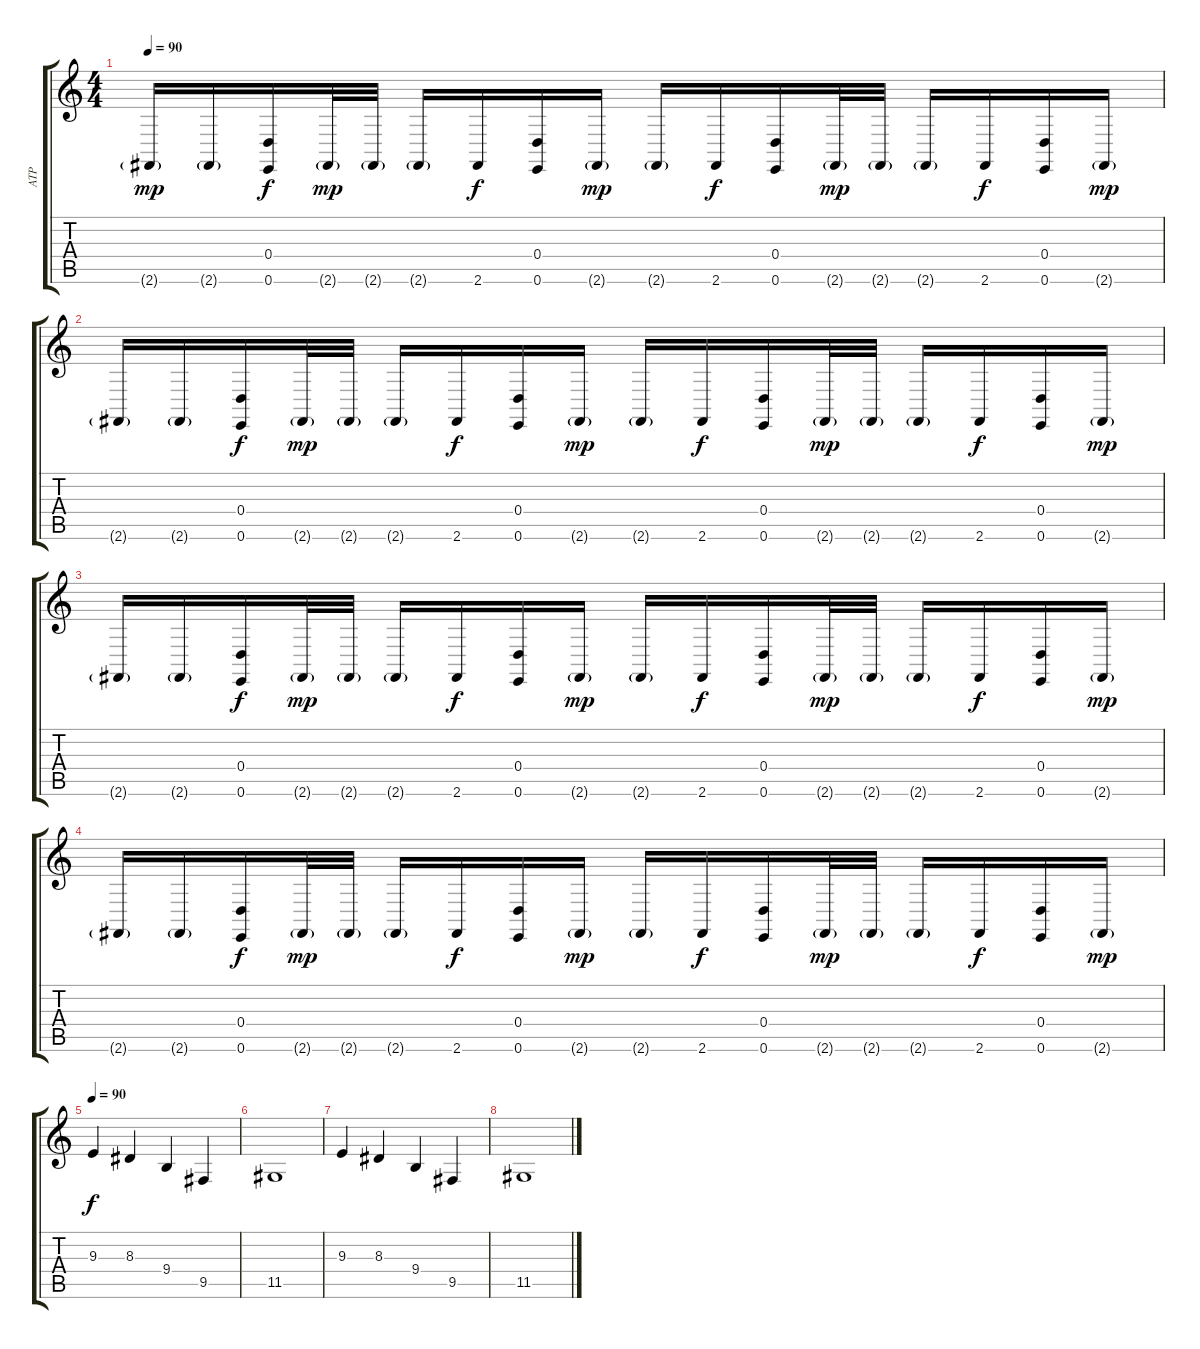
\track ("ATP" "ATP") {instrument gunshot}
\staff {score tabs}
\tuning (E4 B3 G3 D3 A2 E2) {hide}
\ts (4 4)
\tempo 90
\clef g2
\ks c
2.6{g}.16{dy mp} 2.6{g}.16 (0.4 0.6).16{dy f} 2.6{g}.32{dy mp} 2.6{g}.32 2.6{g}.16 2.6.16{dy f} (0.4 0.6).16 2.6{g}.16{dy mp} 2.6{g}.16 2.6.16{dy f} (0.4 0.6).16 2.6{g}.32{dy mp} 2.6{g}.32 2.6{g}.16 2.6.16{dy f} (0.4 0.6).16 2.6{g}.16{dy mp} |
2.6{g}.16 2.6{g}.16 (0.4 0.6).16{dy f} 2.6{g}.32{dy mp} 2.6{g}.32 2.6{g}.16 2.6.16{dy f} (0.4 0.6).16 2.6{g}.16{dy mp} 2.6{g}.16 2.6.16{dy f} (0.4 0.6).16 2.6{g}.32{dy mp} 2.6{g}.32 2.6{g}.16 2.6.16{dy f} (0.4 0.6).16 2.6{g}.16{dy mp} |
2.6{g}.16 2.6{g}.16 (0.4 0.6).16{dy f} 2.6{g}.32{dy mp} 2.6{g}.32 2.6{g}.16 2.6.16{dy f} (0.4 0.6).16 2.6{g}.16{dy mp} 2.6{g}.16 2.6.16{dy f} (0.4 0.6).16 2.6{g}.32{dy mp} 2.6{g}.32 2.6{g}.16 2.6.16{dy f} (0.4 0.6).16 2.6{g}.16{dy mp} |
2.6{g}.16 2.6{g}.16 (0.4 0.6).16{dy f} 2.6{g}.32{dy mp} 2.6{g}.32 2.6{g}.16 2.6.16{dy f} (0.4 0.6).16 2.6{g}.16{dy mp} 2.6{g}.16 2.6.16{dy f} (0.4 0.6).16 2.6{g}.32{dy mp} 2.6{g}.32 2.6{g}.16 2.6.16{dy f} (0.4 0.6).16 2.6{g}.16{dy mp} |
\tempo 90
9.3.4{dy f instrument glockenspiel} 8.3.4 9.4.4 9.5.4 |
11.5.1 |
9.3.4{instrument glockenspiel} 8.3.4 9.4.4 9.5.4 |
11.5.1
